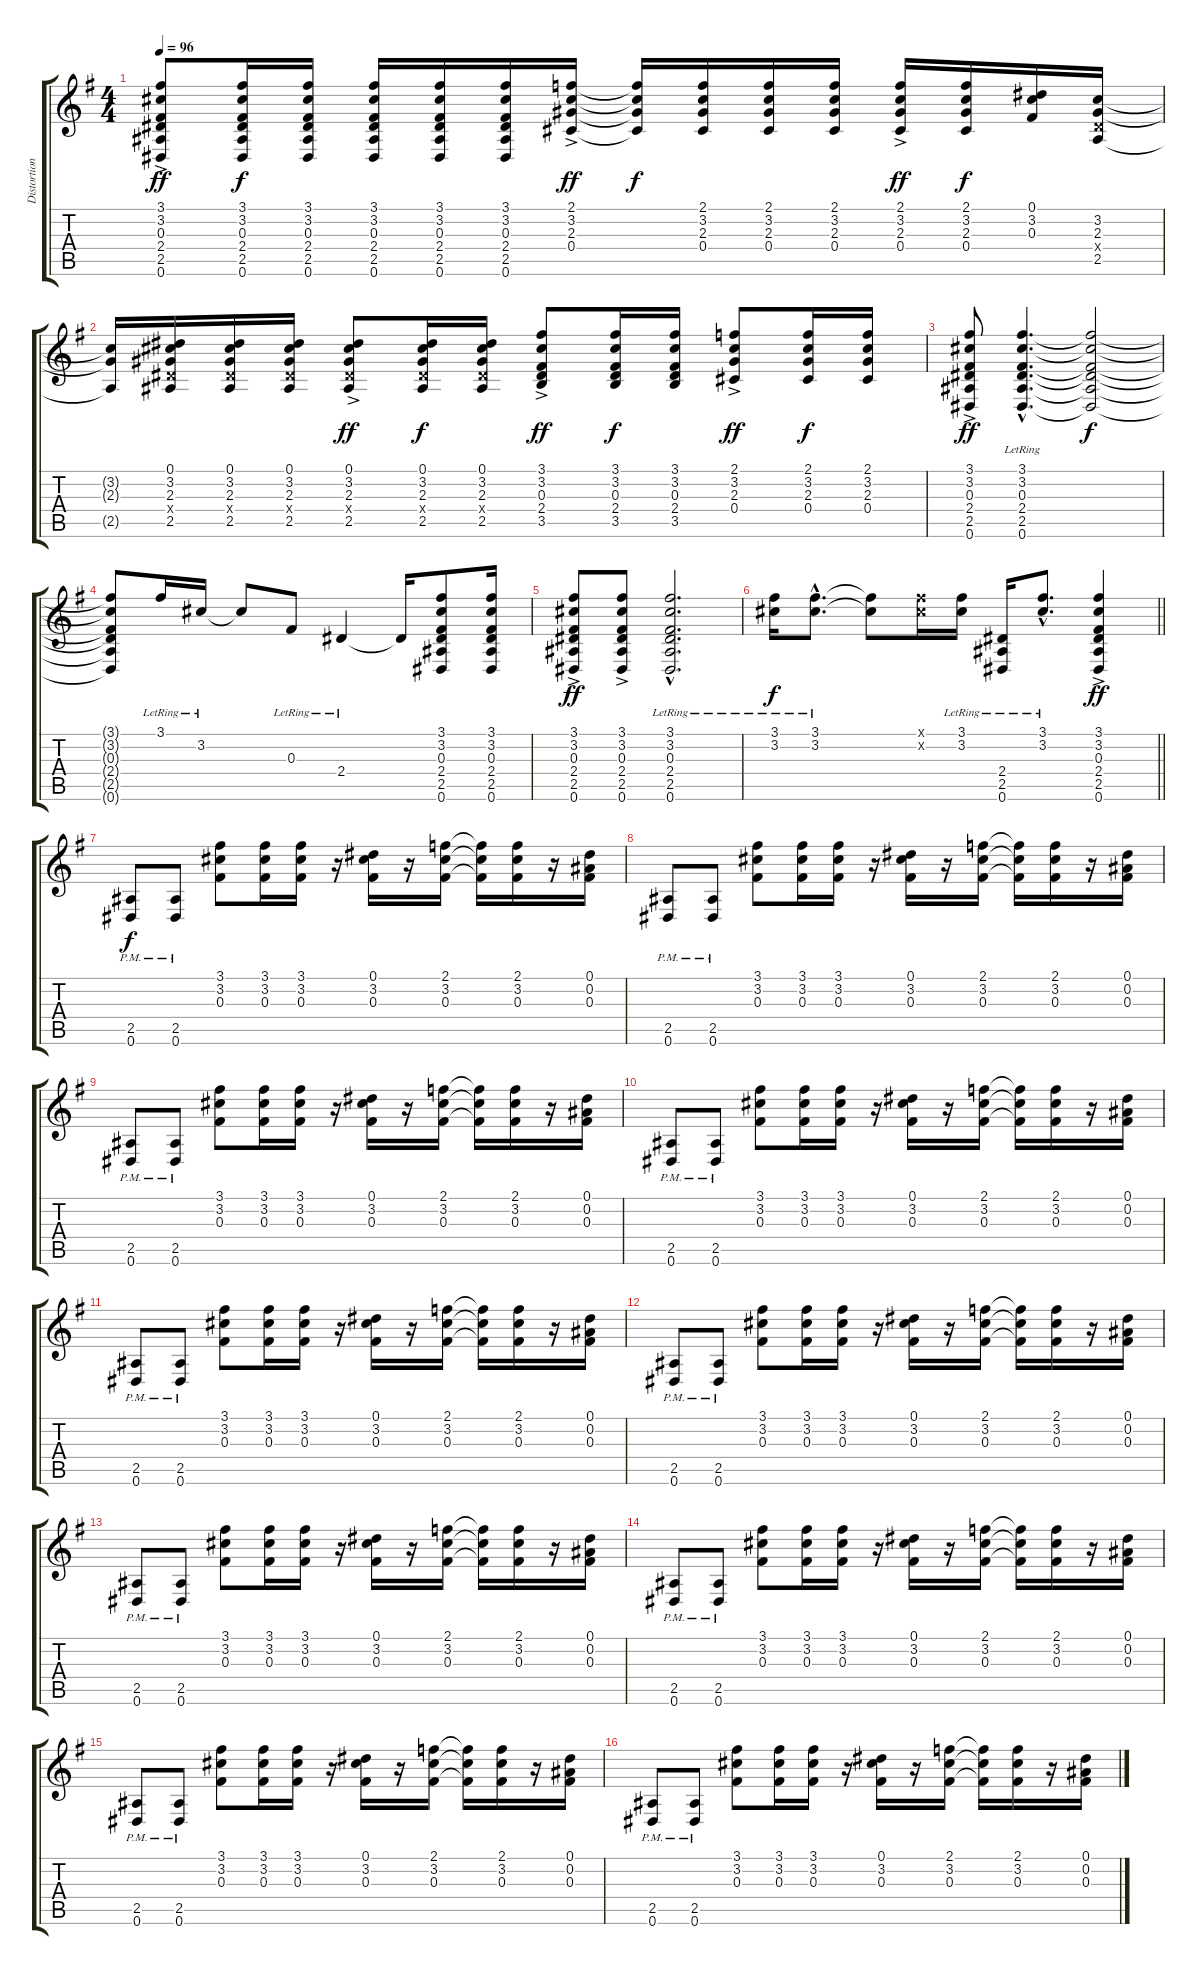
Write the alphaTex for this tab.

\track ("Distortion" "Distortion") {instrument distortionguitar}
\staff {score tabs}
\tuning (Eb4 Bb3 Gb3 Db3 Ab2 Eb2) {hide}
\ts (4 4)
\tempo 96
\clef g2
\ks g
(3.1{ac} 3.2{ac} 0.3{ac} 2.4{ac} 2.5{ac} 0.6{ac}).8{dy ff} (3.1 3.2 0.3 2.4 2.5 0.6).16{dy f} (3.1 3.2 0.3 2.4 2.5 0.6).16 (3.1 3.2 0.3 2.4 2.5 0.6).16 (3.1 3.2 0.3 2.4 2.5 0.6).16 (3.1 3.2 0.3 2.4 2.5 0.6).16 (2.1{ac} 3.2{ac} 2.3{ac} 0.4{ac}).16{dy ff} (2.1{t} 3.2{t} 2.3{t} 0.4{t}).16{dy f} (2.1 3.2 2.3 0.4).16 (2.1 3.2 2.3 0.4).16 (2.1 3.2 2.3 0.4).16 (2.1{ac} 3.2{ac} 2.3{ac} 0.4{ac}).16{dy ff} (2.1 3.2 2.3 0.4).16{dy f} (0.1 3.2 0.3).16 (3.2 2.3 2.4{x} 2.5).16 |
(3.2{t} 2.3{t} 2.5{t}).16 (0.1 3.2 2.3 2.4{x} 2.5).16 (0.1 3.2 2.3 2.4{x} 2.5).16 (0.1 3.2 2.3 2.4{x} 2.5).16 (0.1{ac} 3.2{ac} 2.3{ac} 2.4{ac x} 2.5{ac}).8{dy ff} (0.1 3.2 2.3 2.4{x} 2.5).16{dy f} (0.1 3.2 2.3 2.4{x} 2.5).16 (3.1{ac} 3.2{ac} 0.3{ac} 2.4{ac} 3.5{ac}).8{dy ff} (3.1 3.2 0.3 2.4 3.5).16{dy f} (3.1 3.2 0.3 2.4 3.5).16 (2.1{ac} 3.2{ac} 2.3{ac} 0.4{ac}).8{dy ff} (2.1 3.2 2.3 0.4).16{dy f} (2.1 3.2 2.3 0.4).16 |
(3.1{ac} 3.2{ac} 0.3{ac} 2.4{ac} 2.5{ac} 0.6{ac}).8{dy ff} (3.1{hac lr} 3.2{hac lr} 0.3{hac lr} 2.4{hac lr} 2.5{hac lr} 0.6{hac lr}).4{d} (3.1{t} 3.2{t} 0.3{t} 2.4{t} 2.5{t} 0.6{t}).2{dy f} |
(3.1{t} 3.2{t} 0.3{t} 2.4{t} 2.5{t} 0.6{t}).8 3.1{lr}.16 3.2{lr}.16 3.2{t}.8 0.3{lr}.8 2.4{lr}.4 2.4{t}.16 (3.1 3.2 0.3 2.4 2.5 0.6).8 (3.1 3.2 0.3 2.4 2.5 0.6).16 |
(3.1{ac} 3.2{ac} 0.3{ac} 2.4{ac} 2.5{ac} 0.6{ac}).8{dy ff} (3.1{ac} 3.2{ac} 0.3{ac} 2.4{ac} 2.5{ac} 0.6{ac}).8 (3.1{hac lr} 3.2{hac lr} 0.3{hac lr} 2.4{hac lr} 2.5{hac lr} 0.6{hac lr}).2{d} |
\barLineRight lightlight
(3.1{lr} 3.2{lr}).16{dy f} (3.1{hac lr} 3.2{hac lr}).8{d} (3.1{t} 3.2{t}).8 (3.1{x} 3.2{x}).16 (3.1{lr} 3.2{lr}).16 (2.4{lr} 2.5{lr} 0.6{lr}).16 (3.1{hac lr} 3.2{hac lr}).8{d} (3.1{ac} 3.2{ac} 0.3{ac} 2.4{ac} 2.5{ac} 0.6{ac}).4{dy ff} |
(2.5{pm} 0.6{pm}).8{dy f} (2.5{pm} 0.6{pm}).8 (3.1 3.2 0.3).8 (3.1 3.2 0.3).16 (3.1 3.2 0.3).16 r.16 (0.1 3.2 0.3).16 r.16 (2.1 3.2 0.3).16 (2.1{t} 3.2{t} 0.3{t}).16 (2.1 3.2 0.3).16 r.16 (0.1 0.2 0.3).16 |
(2.5{pm} 0.6{pm}).8 (2.5{pm} 0.6{pm}).8 (3.1 3.2 0.3).8 (3.1 3.2 0.3).16 (3.1 3.2 0.3).16 r.16 (0.1 3.2 0.3).16 r.16 (2.1 3.2 0.3).16 (2.1{t} 3.2{t} 0.3{t}).16 (2.1 3.2 0.3).16 r.16 (0.1 0.2 0.3).16 |
(2.5{pm} 0.6{pm}).8 (2.5{pm} 0.6{pm}).8 (3.1 3.2 0.3).8 (3.1 3.2 0.3).16 (3.1 3.2 0.3).16 r.16 (0.1 3.2 0.3).16 r.16 (2.1 3.2 0.3).16 (2.1{t} 3.2{t} 0.3{t}).16 (2.1 3.2 0.3).16 r.16 (0.1 0.2 0.3).16 |
(2.5{pm} 0.6{pm}).8 (2.5{pm} 0.6{pm}).8 (3.1 3.2 0.3).8 (3.1 3.2 0.3).16 (3.1 3.2 0.3).16 r.16 (0.1 3.2 0.3).16 r.16 (2.1 3.2 0.3).16 (2.1{t} 3.2{t} 0.3{t}).16 (2.1 3.2 0.3).16 r.16 (0.1 0.2 0.3).16 |
(2.5{pm} 0.6{pm}).8 (2.5{pm} 0.6{pm}).8 (3.1 3.2 0.3).8 (3.1 3.2 0.3).16 (3.1 3.2 0.3).16 r.16 (0.1 3.2 0.3).16 r.16 (2.1 3.2 0.3).16 (2.1{t} 3.2{t} 0.3{t}).16 (2.1 3.2 0.3).16 r.16 (0.1 0.2 0.3).16 |
(2.5{pm} 0.6{pm}).8 (2.5{pm} 0.6{pm}).8 (3.1 3.2 0.3).8 (3.1 3.2 0.3).16 (3.1 3.2 0.3).16 r.16 (0.1 3.2 0.3).16 r.16 (2.1 3.2 0.3).16 (2.1{t} 3.2{t} 0.3{t}).16 (2.1 3.2 0.3).16 r.16 (0.1 0.2 0.3).16 |
(2.5{pm} 0.6{pm}).8 (2.5{pm} 0.6{pm}).8 (3.1 3.2 0.3).8 (3.1 3.2 0.3).16 (3.1 3.2 0.3).16 r.16 (0.1 3.2 0.3).16 r.16 (2.1 3.2 0.3).16 (2.1{t} 3.2{t} 0.3{t}).16 (2.1 3.2 0.3).16 r.16 (0.1 0.2 0.3).16 |
(2.5{pm} 0.6{pm}).8 (2.5{pm} 0.6{pm}).8 (3.1 3.2 0.3).8 (3.1 3.2 0.3).16 (3.1 3.2 0.3).16 r.16 (0.1 3.2 0.3).16 r.16 (2.1 3.2 0.3).16 (2.1{t} 3.2{t} 0.3{t}).16 (2.1 3.2 0.3).16 r.16 (0.1 0.2 0.3).16 |
(2.5{pm} 0.6{pm}).8 (2.5{pm} 0.6{pm}).8 (3.1 3.2 0.3).8 (3.1 3.2 0.3).16 (3.1 3.2 0.3).16 r.16 (0.1 3.2 0.3).16 r.16 (2.1 3.2 0.3).16 (2.1{t} 3.2{t} 0.3{t}).16 (2.1 3.2 0.3).16 r.16 (0.1 0.2 0.3).16 |
(2.5{pm} 0.6{pm}).8 (2.5{pm} 0.6{pm}).8 (3.1 3.2 0.3).8 (3.1 3.2 0.3).16 (3.1 3.2 0.3).16 r.16 (0.1 3.2 0.3).16 r.16 (2.1 3.2 0.3).16 (2.1{t} 3.2{t} 0.3{t}).16 (2.1 3.2 0.3).16 r.16 (0.1 0.2 0.3).16
